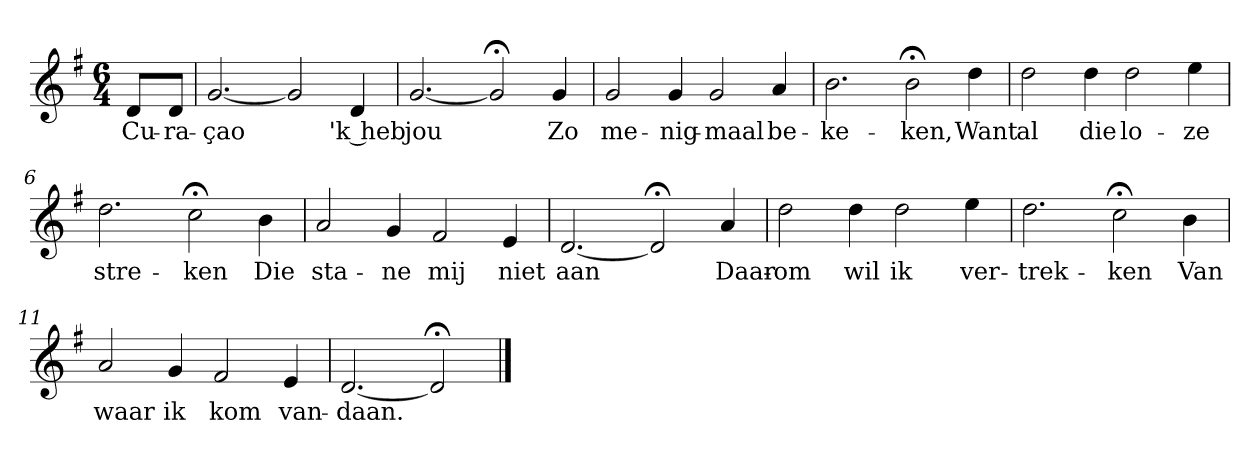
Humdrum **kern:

**kern	**text
*part1	*part1
*staff1	*staff1
*k[f#]	*
*G:	*
*M6/4	*
*MM120	*
=	=
8dL	Cu-
8dJ	-ra-
=1	=1
[2.g	-çao
2g]	.
4d	'k heb
=2	=2
[2.g	jou
2g;<]	.
4g	Zo
=3	=3
2g	me-
4g	-nig-
2g	-maal
4a	be-
=4	=4
2.b	-ke-
2b;<	-ken,
4dd	Want
=5	=5
2dd	al
4dd	die
2dd	lo-
4ee	-ze
=6	=6
2.dd	stre-
2cc;<	-ken
4b	Die
=7	=7
2a	sta-
4g	-ne
2f#	mij
4e	niet
=8	=8
[2.d	aan
2d;<]	.
4a	Daar-
=9	=9
2dd	-om
4dd	wil
2dd	ik
4ee	ver-
=10	=10
2.dd	-trek-
2cc;<	-ken
4b	Van
=11	=11
2a	waar
4g	ik
2f#	kom
4e	van-
=12	=12
[2.d	-daan.
2d;<]	.
==	==
*-	*-
